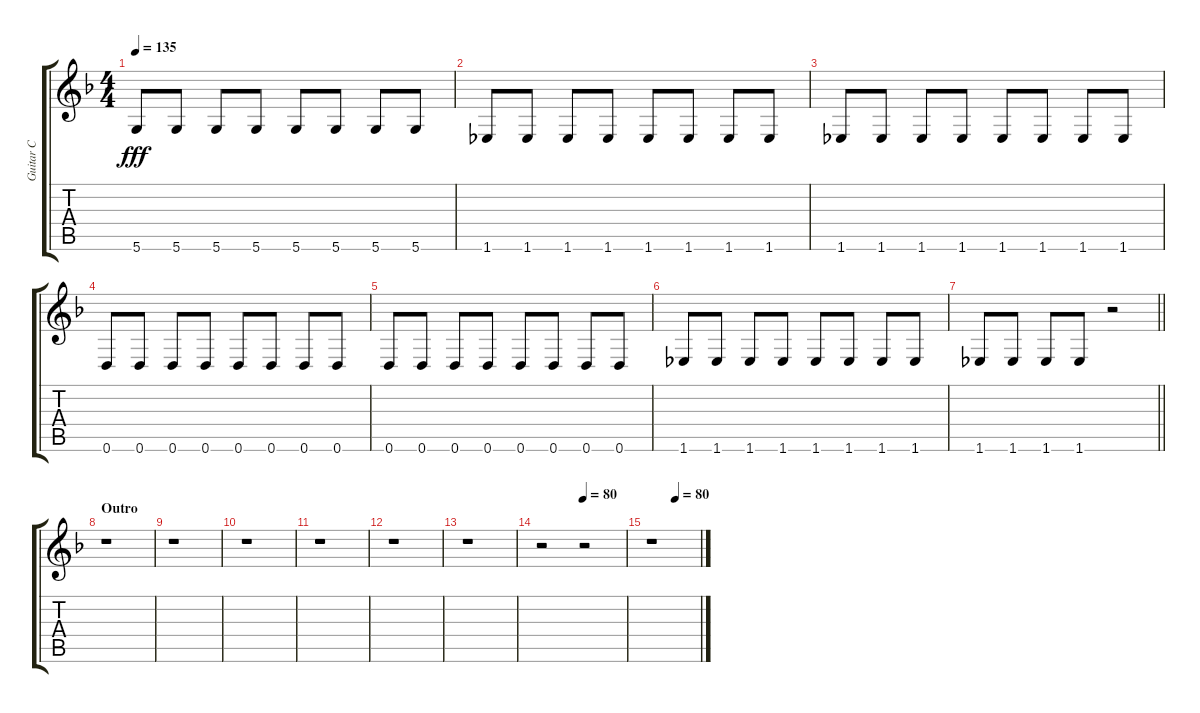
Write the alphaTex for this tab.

\track ("Guitar C" "Guitar C") {instrument distortionguitar}
\staff {score tabs}
\tuning (E4 B3 G3 D3 A2 D2) {hide}
\ts (4 4)
\tempo 135
\clef g2
\ks f
5.6.8{dy fff} 5.6.8 5.6.8 5.6.8 5.6.8 5.6.8 5.6.8 5.6.8 |
1.6.8 1.6.8 1.6.8 1.6.8 1.6.8 1.6.8 1.6.8 1.6.8 |
1.6.8 1.6.8 1.6.8 1.6.8 1.6.8 1.6.8 1.6.8 1.6.8 |
0.6.8 0.6.8 0.6.8 0.6.8 0.6.8 0.6.8 0.6.8 0.6.8 |
0.6.8 0.6.8 0.6.8 0.6.8 0.6.8 0.6.8 0.6.8 0.6.8 |
1.6.8 1.6.8 1.6.8 1.6.8 1.6.8 1.6.8 1.6.8 1.6.8 |
\barLineRight lightlight
1.6.8 1.6.8 1.6.8 1.6.8 r.2 |
\section ("" "Outro")
r.1 |
r.1 |
r.1 |
r.1 |
r.1 |
r.1 |
\tempo (80 0.5)
r.2 r.2 |
\tempo (80 0.5)
r.1
